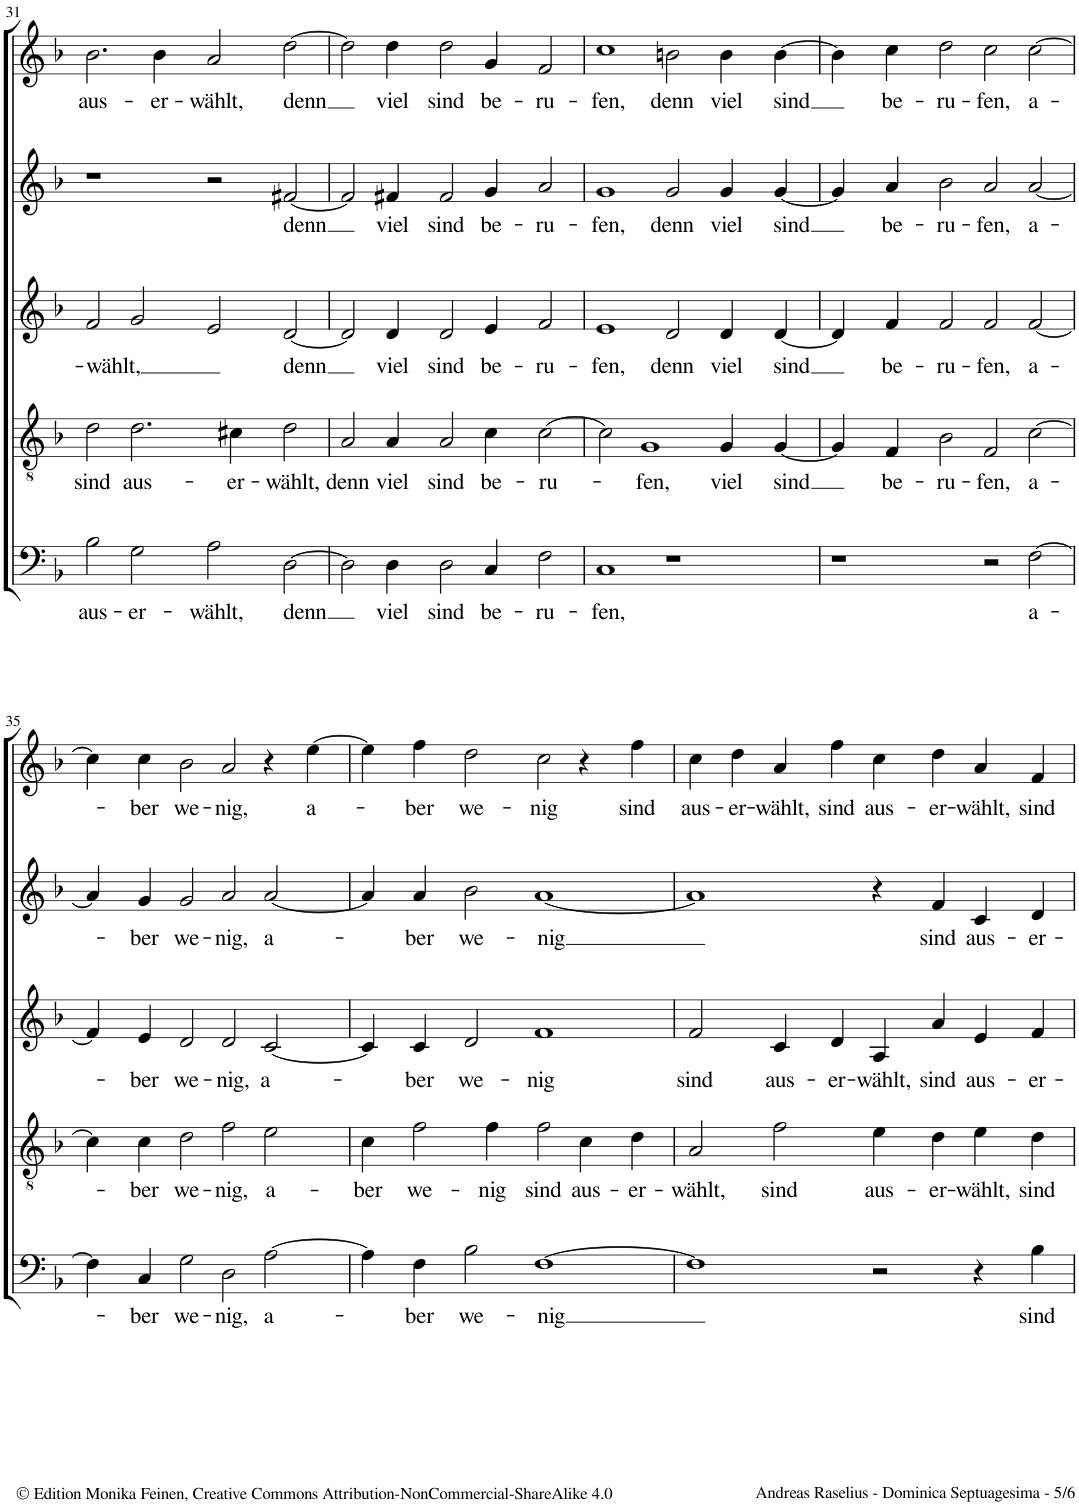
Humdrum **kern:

**kern	**text	**kern	**text	**kern	**text	**kern	**text	**kern	**text
*part5	*part5	*part4	*part4	*part3	*part3	*part2	*part2	*part1	*part1
*staff5	*staff5	*staff4	*staff4	*staff3	*staff3	*staff2	*staff2	*staff1	*staff1
*I"Bassus	*	*I"Tenor [Hypoaeolius]	*	*I"Quintus	*	*I"Altus	*	*I"Cantus	*
!!LO:PB:g=z
*clefF4	*	*clefGv2	*	*clefG2	*	*clefG2	*	*clefG2	*
*k[b-]	*	*k[b-]	*	*k[b-]	*	*k[b-]	*	*k[b-]	*
*M4/2	*	*M4/2	*	*M4/2	*	*M4/2	*	*M4/2	*
*met(c|)	*	*met(c|)	*	*met(c|)	*	*met(c|)	*	*met(c|)	*
=31	=31	=31	=31	=31	=31	=31	=31	=31	=31
!	!LO:LY:b	!	!LO:LY:b	!	!LO:LY:b	!	!	!	!LO:LY:b
2B-\	aus-	2d\	sind	2f/	-wählt,	1r	.	2.b-\	aus-
!	!LO:LY:b	!	!LO:LY:b	!	!	!	!	!	!
2G\	-er-	2.d\	aus-	2g/	.	.	.	.	.
!	!	!	!	!	!	!	!	!	!LO:LY:b
.	.	.	.	.	.	.	.	4b-\	-er-
!	!LO:LY:b	!	!	!	!	!	!	!	!LO:LY:b
2A\	-wählt,	.	.	2e/	.	2r	.	2a/	-wählt,
!	!	!	!LO:LY:b	!	!	!	!	!	!
.	.	4c#X\	-er-	.	.	.	.	.	.
!	!LO:LY:b	!	!LO:LY:b	!	!LO:LY:b	!	!LO:LY:b	!	!LO:LY:b
[2D\	denn	2d\	-wählt,	[2d/	denn	[2f#X/	denn	[2dd\	denn
=32	=32	=32	=32	=32	=32	=32	=32	=32	=32
!	!	!	!LO:LY:b	!	!	!	!	!	!
2D\]	.	2A/	denn	2d/]	.	2f#/]	.	2dd\]	.
!	!LO:LY:b	!	!LO:LY:b	!	!LO:LY:b	!	!LO:LY:b	!	!LO:LY:b
4D\	viel	4A/	viel	4d/	viel	4f#X/	viel	4dd\	viel
!	!LO:LY:b	!	!LO:LY:b	!	!LO:LY:b	!	!LO:LY:b	!	!LO:LY:b
2D\	sind	2A/	sind	2d/	sind	2f#/	sind	2dd\	sind
!	!LO:LY:b	!	!LO:LY:b	!	!LO:LY:b	!	!LO:LY:b	!	!LO:LY:b
4C/	be-	4c\	be-	4e/	be-	4g/	be-	4g/	be-
!	!LO:LY:b	!	!LO:LY:b	!	!LO:LY:b	!	!LO:LY:b	!	!LO:LY:b
2F\	-ru-	[2c\	-ru-	2f/	-ru-	2a/	-ru-	2f/	-ru-
=33	=33	=33	=33	=33	=33	=33	=33	=33	=33
!	!LO:LY:b	!	!	!	!LO:LY:b	!	!LO:LY:b	!	!LO:LY:b
1C	-fen,	2c\]	.	1e	-fen,	1g	-fen,	1cc	-fen,
!	!	!	!LO:LY:b	!	!	!	!	!	!
.	.	1G	-fen,	.	.	.	.	.	.
!	!	!	!	!	!LO:LY:b	!	!LO:LY:b	!	!LO:LY:b
1r	.	.	.	2d/	denn	2g/	denn	2bn\	denn
!	!	!	!LO:LY:b	!	!LO:LY:b	!	!LO:LY:b	!	!LO:LY:b
.	.	4G/	viel	4d/	viel	4g/	viel	4b\	viel
!	!	!	!LO:LY:b	!	!LO:LY:b	!	!LO:LY:b	!	!LO:LY:b
.	.	[4G/	sind	[4d/	sind	[4g/	sind	[4b\	sind
=34	=34	=34	=34	=34	=34	=34	=34	=34	=34
1r	.	4G/]	.	4d/]	.	4g/]	.	4b\]	.
!	!	!	!LO:LY:b	!	!LO:LY:b	!	!LO:LY:b	!	!LO:LY:b
.	.	4F/	be-	4f/	be-	4a/	be-	4cc\	be-
!	!	!	!LO:LY:b	!	!LO:LY:b	!	!LO:LY:b	!	!LO:LY:b
.	.	2B-\	-ru-	2f/	-ru-	2b-\	-ru-	2dd\	-ru-
!	!	!	!LO:LY:b	!	!LO:LY:b	!	!LO:LY:b	!	!LO:LY:b
2r	.	2F/	-fen,	2f/	-fen,	2a/	-fen,	2cc\	-fen,
!	!LO:LY:b	!	!LO:LY:b	!	!LO:LY:b	!	!LO:LY:b	!	!LO:LY:b
[2F\	a-	[2c\	a-	[2f/	a-	[2a/	a-	[2cc\	a-
!!LO:LB:g=z
=35	=35	=35	=35	=35	=35	=35	=35	=35	=35
4F\]	.	4c\]	.	4f/]	.	4a/]	.	4cc\]	.
!	!LO:LY:b	!	!LO:LY:b	!	!LO:LY:b	!	!LO:LY:b	!	!LO:LY:b
4C/	ber	4c\	ber	4e/	ber	4g/	ber	4cc\	ber
!	!LO:LY:b	!	!LO:LY:b	!	!LO:LY:b	!	!LO:LY:b	!	!LO:LY:b
2G\	we-	2d\	we-	2d/	we-	2g/	we-	2b-\	we-
!	!LO:LY:b	!	!LO:LY:b	!	!LO:LY:b	!	!LO:LY:b	!	!LO:LY:b
2D\	-nig,	2f\	-nig,	2d/	-nig,	2a/	-nig,	2a/	-nig,
!	!LO:LY:b	!	!LO:LY:b	!	!LO:LY:b	!	!LO:LY:b	!	!
[2A\	a-	2e\	a-	[2c/	a-	[2a/	a-	4r	.
!	!	!	!	!	!	!	!	!	!LO:LY:b
.	.	.	.	.	.	.	.	[4ee\	a-
=36	=36	=36	=36	=36	=36	=36	=36	=36	=36
!	!	!	!LO:LY:b	!	!	!	!	!	!
4A\]	.	4c\	-ber	4c/]	.	4a/]	.	4ee\]	.
!	!LO:LY:b	!	!LO:LY:b	!	!LO:LY:b	!	!LO:LY:b	!	!LO:LY:b
4F\	-ber	2f\	we-	4c/	-ber	4a/	-ber	4ff\	-ber
!	!LO:LY:b	!	!	!	!LO:LY:b	!	!LO:LY:b	!	!LO:LY:b
2B-\	we-	.	.	2d/	we-	2b-\	we-	2dd\	we-
!	!	!	!LO:LY:b	!	!	!	!	!	!
.	.	4f\	-nig	.	.	.	.	.	.
!	!LO:LY:b	!	!LO:LY:b	!	!LO:LY:b	!	!LO:LY:b	!	!LO:LY:b
[1F	-nig	2f\	sind	1f	-nig	[1a	-nig	2cc\	-nig
!	!	!	!LO:LY:b	!	!	!	!	!	!
.	.	4c\	aus-	.	.	.	.	4r	.
!	!	!	!LO:LY:b	!	!	!	!	!	!LO:LY:b
.	.	4d\	-er-	.	.	.	.	4ff\	sind
=37	=37	=37	=37	=37	=37	=37	=37	=37	=37
!	!	!	!LO:LY:b	!	!LO:LY:b	!	!	!	!LO:LY:b
1F]	.	2A/	-wählt,	2f/	sind	1a]	.	4cc\	aus-
!	!	!	!	!	!	!	!	!	!LO:LY:b
.	.	.	.	.	.	.	.	4dd\	-er-
!	!	!	!LO:LY:b	!	!LO:LY:b	!	!	!	!LO:LY:b
.	.	2f\	sind	4c/	aus-	.	.	4a/	-wählt,
!	!	!	!	!	!LO:LY:b	!	!	!	!LO:LY:b
.	.	.	.	4d/	-er-	.	.	4ff\	sind
!	!	!	!LO:LY:b	!	!LO:LY:b	!	!	!	!LO:LY:b
2r	.	4e\	aus-	4A/	-wählt,	4r	.	4cc\	aus-
!	!	!	!LO:LY:b	!	!LO:LY:b	!	!LO:LY:b	!	!LO:LY:b
.	.	4d\	-er-	4a/	sind	4f/	sind	4dd\	-er-
!	!	!	!LO:LY:b	!	!LO:LY:b	!	!LO:LY:b	!	!LO:LY:b
4r	.	4e\	-wählt,	4e/	aus-	4c/	aus-	4a/	-wählt,
!	!LO:LY:b	!	!LO:LY:b	!	!LO:LY:b	!	!LO:LY:b	!	!LO:LY:b
4B-\	sind	4d\	sind	4f/	-er-	4d/	-er-	4f/	sind
=	=	=	=	=	=	=	=	=	=
*-	*-	*-	*-	*-	*-	*-	*-	*-	*-
